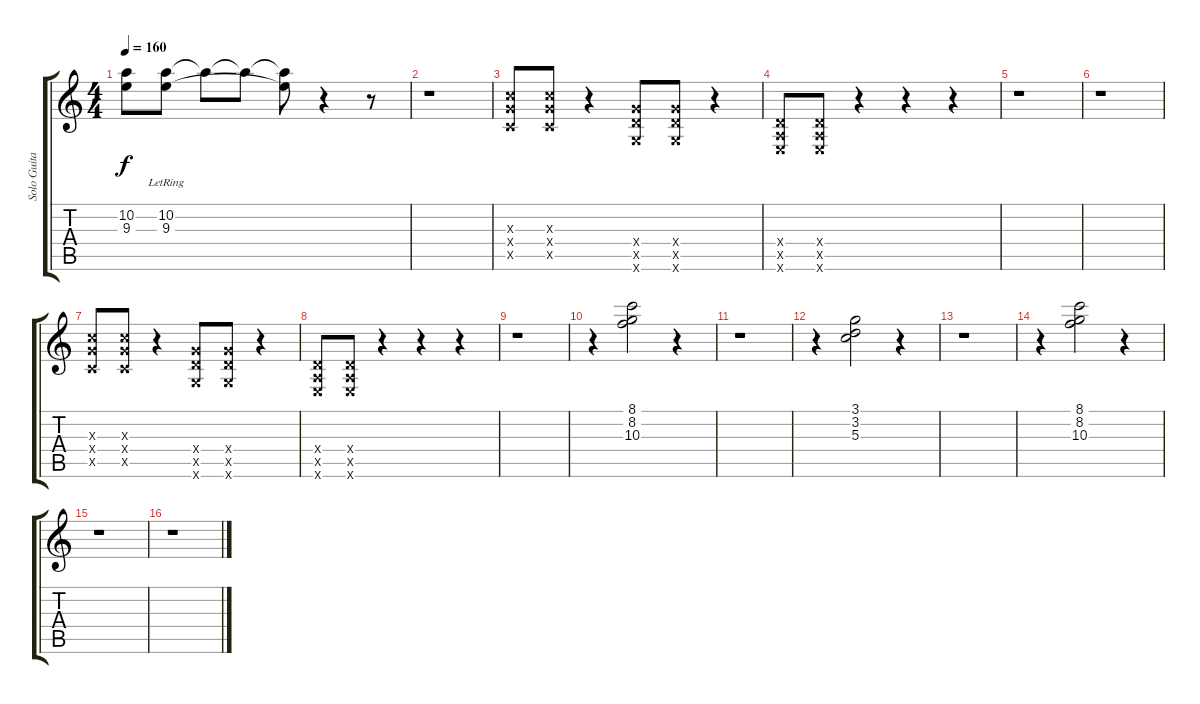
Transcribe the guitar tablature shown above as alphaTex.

\track ("Solo Guitar" "Solo Guita") {instrument distortionguitar}
\staff {score tabs}
\tuning (E4 B3 G3 D3 A2 E2) {hide}
\ts (4 4)
\tempo 160
\clef g2
\ks c
(10.2{t} 9.3{t}).8{dy f} (10.2{lr} 9.3{lr}).8 10.2{t}.8 10.2{t}.8 (10.2{t} 9.3{t}).8 r.4 r.8 |
r.1 |
(5.3{x} 5.4{x} 3.5{x}).8{volume 16 instrument guitarharmonics} (5.3{x} 5.4{x} 3.5{x}).8 r.4 (5.4{x} 5.5{x} 3.6{x}).8 (5.4{x} 5.5{x} 3.6{x}).8 r.4 |
(0.4{x} 0.5{x} 0.6{x}).8 (0.4{x} 0.5{x} 0.6{x}).8 r.4 r.4 r.4 |
r.1 |
r.1 |
(5.3{x} 5.4{x} 3.5{x}).8{instrument guitarharmonics} (5.3{x} 5.4{x} 3.5{x}).8 r.4 (5.4{x} 5.5{x} 3.6{x}).8 (5.4{x} 5.5{x} 3.6{x}).8 r.4 |
(0.4{x} 0.5{x} 0.6{x}).8 (0.4{x} 0.5{x} 0.6{x}).8 r.4 r.4 r.4 |
r.1 |
r.4 (8.1 8.2 10.3).2{volume 11 instrument distortionguitar} r.4 |
r.1 |
r.4 (3.1 3.2 5.3).2 r.4 |
r.1 |
r.4 (8.1 8.2 10.3).2{volume 11 instrument distortionguitar} r.4 |
r.1 |
r.1
